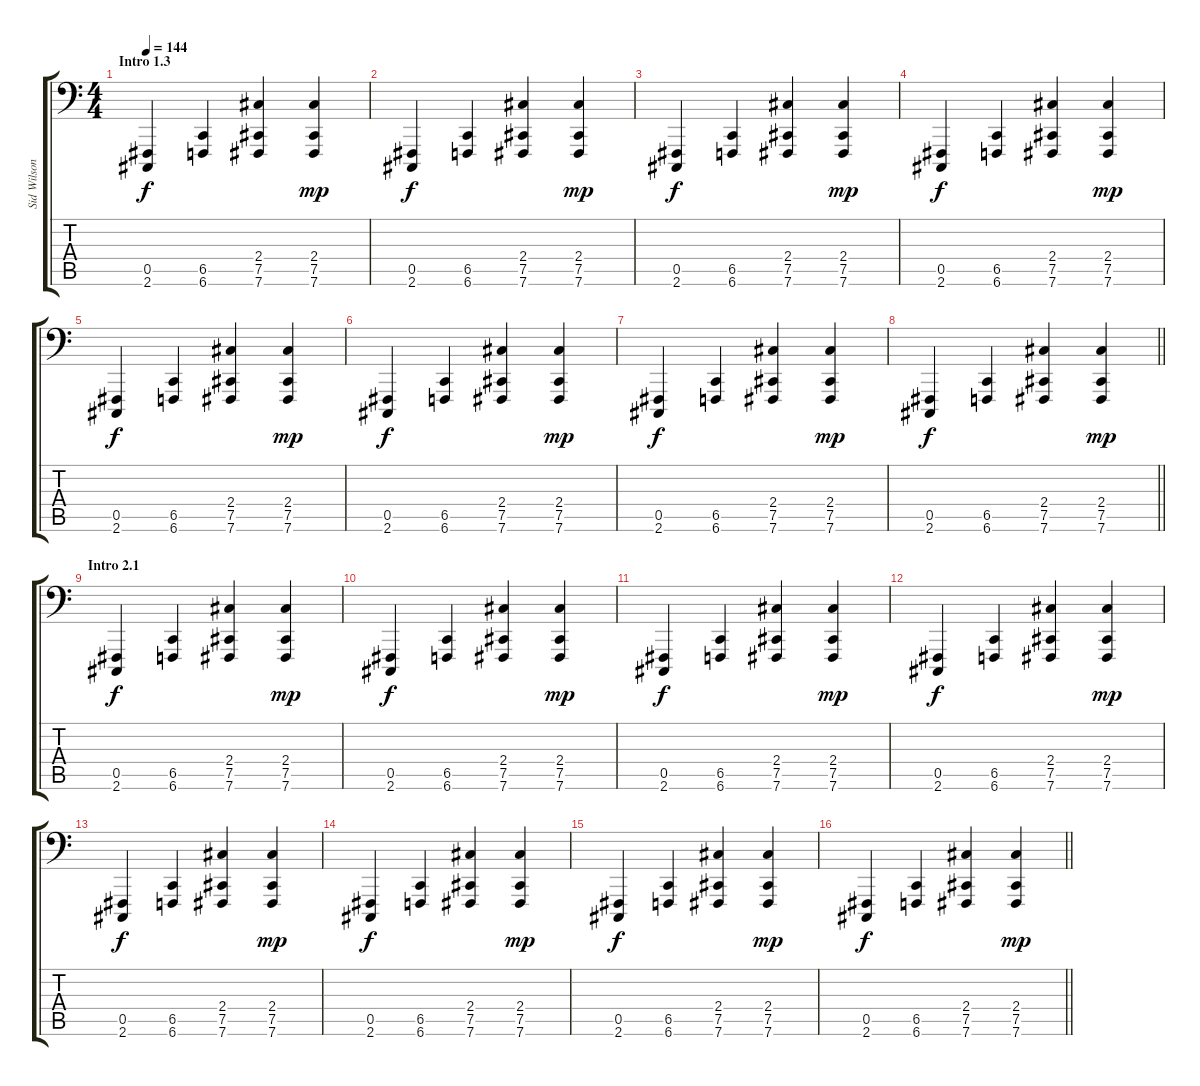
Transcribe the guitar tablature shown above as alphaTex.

\track ("Sid Wilson" "Sid Wilson") {instrument lead2sawtooth}
\staff {score tabs}
\tuning (Db4 Ab3 E3 B2 Gb1 B0) {hide}
\ts (4 4)
\section ("" "Intro 1.3")
\tempo 144
\clef f4
\ks c
(0.5 2.6).4{dy f instrument lead2sawtooth} (6.5 6.6).4 (2.4 7.5 7.6).4{instrument guitarharmonics} (2.4 7.5 7.6).4{dy mp} |
(0.5 2.6).4{dy f instrument lead2sawtooth} (6.5 6.6).4 (2.4 7.5 7.6).4{instrument guitarharmonics} (2.4 7.5 7.6).4{dy mp} |
(0.5 2.6).4{dy f instrument lead2sawtooth} (6.5 6.6).4 (2.4 7.5 7.6).4{instrument guitarharmonics} (2.4 7.5 7.6).4{dy mp} |
(0.5 2.6).4{dy f instrument lead2sawtooth} (6.5 6.6).4 (2.4 7.5 7.6).4{instrument guitarharmonics} (2.4 7.5 7.6).4{dy mp} |
(0.5 2.6).4{dy f instrument lead2sawtooth} (6.5 6.6).4 (2.4 7.5 7.6).4{instrument guitarharmonics} (2.4 7.5 7.6).4{dy mp} |
(0.5 2.6).4{dy f instrument lead2sawtooth} (6.5 6.6).4 (2.4 7.5 7.6).4{instrument guitarharmonics} (2.4 7.5 7.6).4{dy mp} |
(0.5 2.6).4{dy f instrument lead2sawtooth} (6.5 6.6).4 (2.4 7.5 7.6).4{instrument guitarharmonics} (2.4 7.5 7.6).4{dy mp} |
\barLineRight lightlight
(0.5 2.6).4{dy f instrument lead2sawtooth} (6.5 6.6).4 (2.4 7.5 7.6).4{instrument guitarharmonics} (2.4 7.5 7.6).4{dy mp} |
\section ("" "Intro 2.1")
(0.5 2.6).4{dy f instrument lead2sawtooth} (6.5 6.6).4 (2.4 7.5 7.6).4{instrument guitarharmonics} (2.4 7.5 7.6).4{dy mp} |
(0.5 2.6).4{dy f instrument lead2sawtooth} (6.5 6.6).4 (2.4 7.5 7.6).4{instrument guitarharmonics} (2.4 7.5 7.6).4{dy mp} |
(0.5 2.6).4{dy f instrument lead2sawtooth} (6.5 6.6).4 (2.4 7.5 7.6).4{instrument guitarharmonics} (2.4 7.5 7.6).4{dy mp} |
(0.5 2.6).4{dy f instrument lead2sawtooth} (6.5 6.6).4 (2.4 7.5 7.6).4{instrument guitarharmonics} (2.4 7.5 7.6).4{dy mp} |
(0.5 2.6).4{dy f instrument lead2sawtooth} (6.5 6.6).4 (2.4 7.5 7.6).4{instrument guitarharmonics} (2.4 7.5 7.6).4{dy mp} |
(0.5 2.6).4{dy f instrument lead2sawtooth} (6.5 6.6).4 (2.4 7.5 7.6).4{instrument guitarharmonics} (2.4 7.5 7.6).4{dy mp} |
(0.5 2.6).4{dy f instrument lead2sawtooth} (6.5 6.6).4 (2.4 7.5 7.6).4{instrument guitarharmonics} (2.4 7.5 7.6).4{dy mp} |
\barLineRight lightlight
(0.5 2.6).4{dy f instrument lead2sawtooth} (6.5 6.6).4 (2.4 7.5 7.6).4{instrument guitarharmonics} (2.4 7.5 7.6).4{dy mp}
